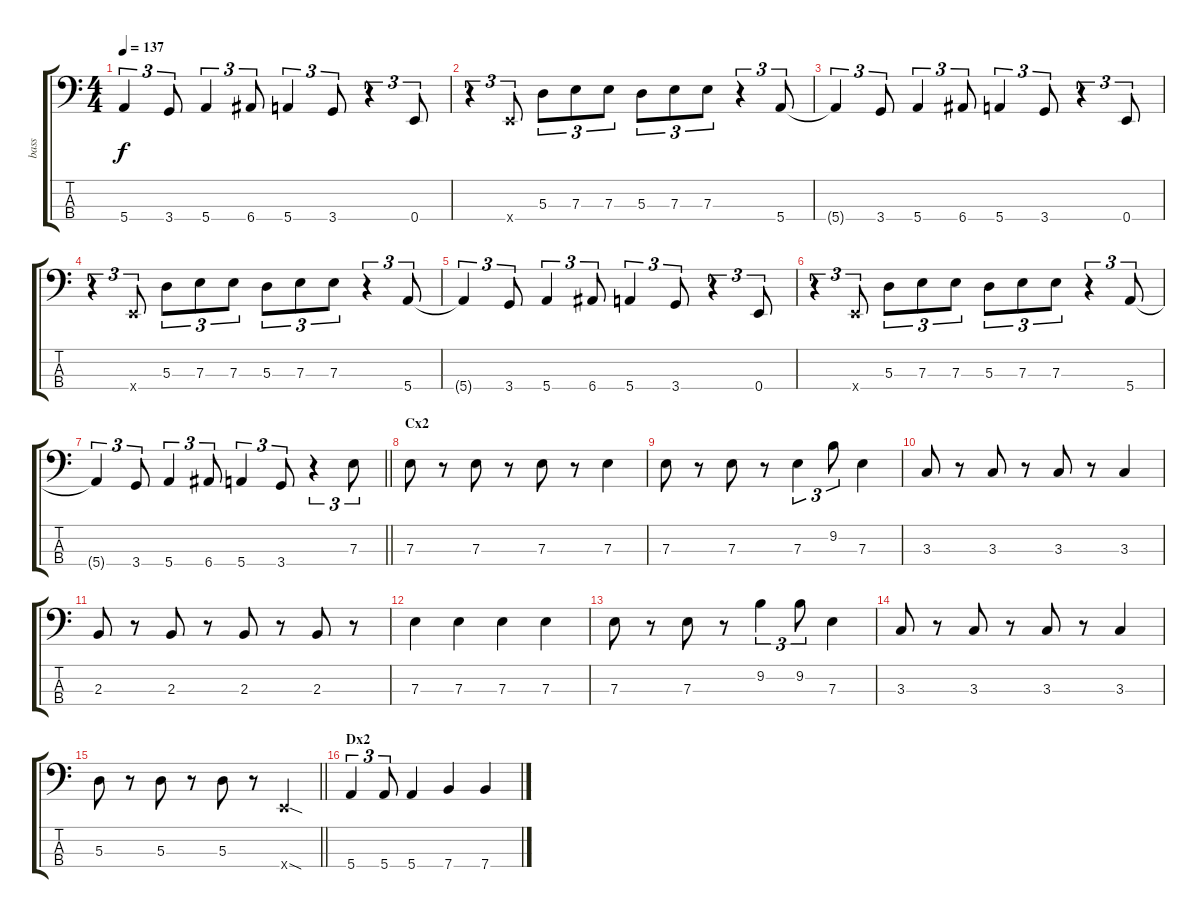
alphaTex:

\track ("bass" "bass") {instrument electricbasspick}
\staff {score tabs}
\tuning (G2 D2 A1 E1) {hide}
\ts (4 4)
\tempo 137
\clef f4
\ks c
5.4{t}.4{tu (3 2) dy f} 3.4.8{tu (3 2)} 5.4.4{tu (3 2)} 6.4.8{tu (3 2)} 5.4.4{tu (3 2)} 3.4.8{tu (3 2)} r.4{tu (3 2)} 0.4.8{tu (3 2)} |
r.4{tu (3 2)} 0.4{x}.8{tu (3 2)} 5.3.8{tu (3 2)} 7.3.8{tu (3 2)} 7.3.8{tu (3 2)} 5.3.8{tu (3 2)} 7.3.8{tu (3 2)} 7.3.8{tu (3 2)} r.4{tu (3 2)} 5.4.8{tu (3 2)} |
5.4{t}.4{tu (3 2)} 3.4.8{tu (3 2)} 5.4.4{tu (3 2)} 6.4.8{tu (3 2)} 5.4.4{tu (3 2)} 3.4.8{tu (3 2)} r.4{tu (3 2)} 0.4.8{tu (3 2)} |
r.4{tu (3 2)} 0.4{x}.8{tu (3 2)} 5.3.8{tu (3 2)} 7.3.8{tu (3 2)} 7.3.8{tu (3 2)} 5.3.8{tu (3 2)} 7.3.8{tu (3 2)} 7.3.8{tu (3 2)} r.4{tu (3 2)} 5.4.8{tu (3 2)} |
5.4{t}.4{tu (3 2)} 3.4.8{tu (3 2)} 5.4.4{tu (3 2)} 6.4.8{tu (3 2)} 5.4.4{tu (3 2)} 3.4.8{tu (3 2)} r.4{tu (3 2)} 0.4.8{tu (3 2)} |
r.4{tu (3 2)} 0.4{x}.8{tu (3 2)} 5.3.8{tu (3 2)} 7.3.8{tu (3 2)} 7.3.8{tu (3 2)} 5.3.8{tu (3 2)} 7.3.8{tu (3 2)} 7.3.8{tu (3 2)} r.4{tu (3 2)} 5.4.8{tu (3 2)} |
\barLineRight lightlight
5.4{t}.4{tu (3 2)} 3.4.8{tu (3 2)} 5.4.4{tu (3 2)} 6.4.8{tu (3 2)} 5.4.4{tu (3 2)} 3.4.8{tu (3 2)} r.4{tu (3 2)} 7.3.8{tu (3 2)} |
\section ("" "Cx2")
7.3.8 r.8 7.3.8 r.8 7.3.8 r.8 7.3.4 |
7.3.8 r.8 7.3.8 r.8 7.3.4{tu (3 2)} 9.2.8{tu (3 2)} 7.3.4 |
3.3.8 r.8 3.3.8 r.8 3.3.8 r.8 3.3.4 |
2.3.8 r.8 2.3.8 r.8 2.3.8 r.8 2.3.8 r.8 |
7.3.4 7.3.4 7.3.4 7.3.4 |
7.3.8 r.8 7.3.8 r.8 9.2.4{tu (3 2)} 9.2.8{tu (3 2)} 7.3.4 |
3.3.8 r.8 3.3.8 r.8 3.3.8 r.8 3.3.4 |
\barLineRight lightlight
5.3.8 r.8 5.3.8 r.8 5.3.8 r.8 0.4{sod x}.4 |
\section ("" "Dx2")
5.4.4{tu (3 2)} 5.4.8{tu (3 2)} 5.4.4 7.4.4 7.4.4
